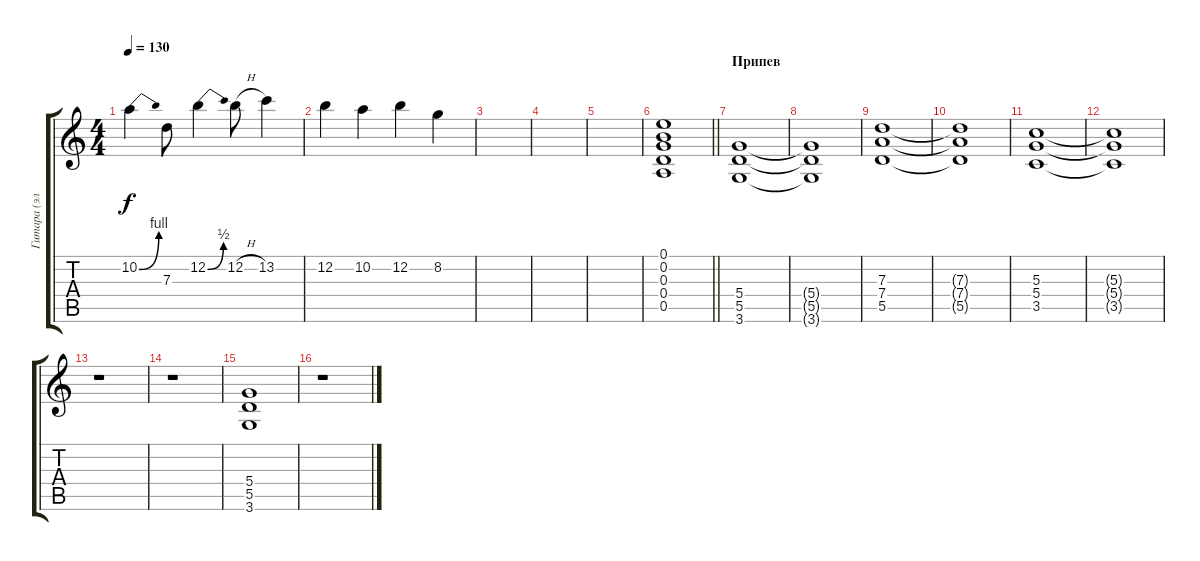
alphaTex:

\track ("Гитара (электро)" "Гитара (эл") {instrument distortionguitar}
\staff {score tabs}
\tuning (E4 B3 G3 D3 A2 E2) {hide}
\ts (4 4)
\tempo 130
\clef g2
\ks c
10.2{be (bend 0 0 60 4)}.4{dy f} 7.3.8 12.2{be (bend 0 0 60 2)}.4 12.2{h}.8 13.2.4 |
12.2.4 10.2.4 12.2.4 8.2.4 |
|
|
|
\barLineRight lightlight
(0.1 0.2 0.3 0.4 0.5).1 |
\section ("" "Припев")
(5.4 5.5 3.6).1 |
(5.4{t} 5.5{t} 3.6{t}).1 |
(7.3 7.4 5.5).1 |
(7.3{t} 7.4{t} 5.5{t}).1 |
(5.3 5.4 3.5).1 |
(5.3{t} 5.4{t} 3.5{t}).1 |
r.1 |
r.1 |
(5.4 5.5 3.6).1 |
r.1
